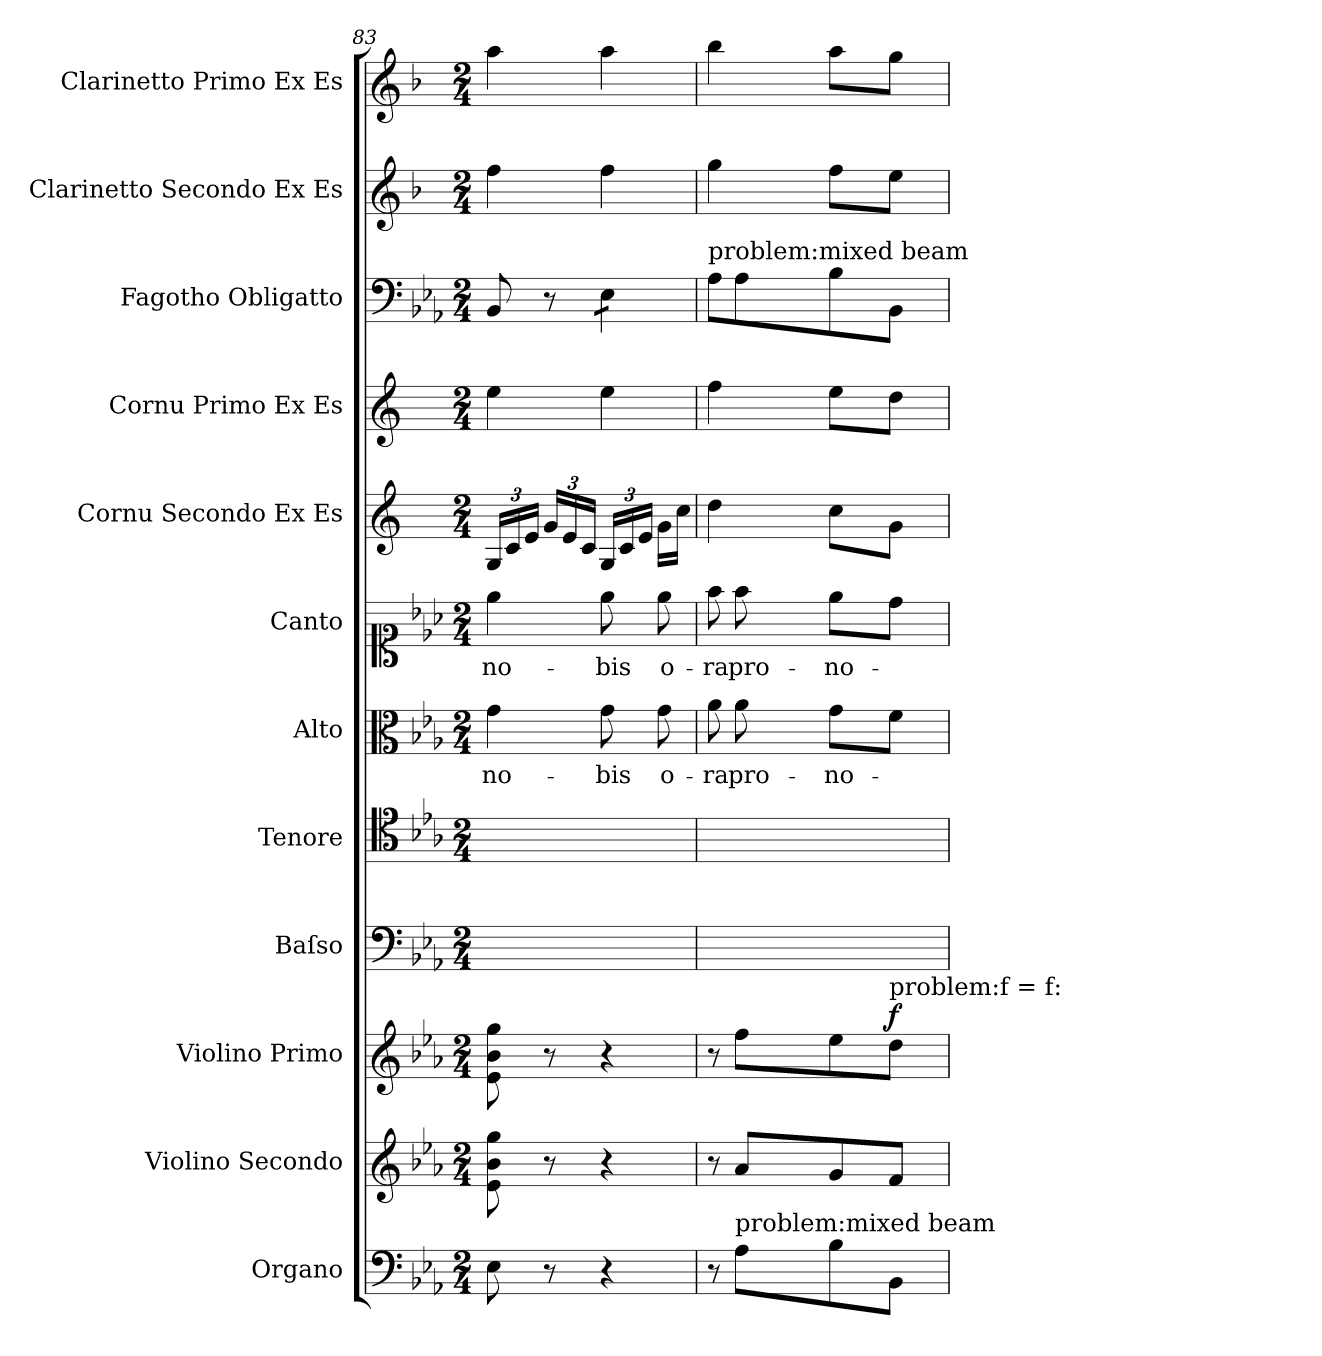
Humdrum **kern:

**kern	**kern	**kern	**dynam	**kern	**kern	**kern	**text	**kern	**text	**kern	**kern	**kern	**kern	**kern
*part12	*part11	*part10	*part10	*part9	*part8	*part7	*part7	*part6	*part6	*part5	*part4	*part3	*part2	*part1
*staff12	*staff11	*staff10	*staff10	*staff9	*staff8	*staff7	*staff7	*staff6	*staff6	*staff5	*staff4	*staff3	*staff2	*staff1
*I"Organo	*I"Violino Secondo	*I"Violino Primo	*	*I"Baſso	*I"Tenore	*I"Alto	*	*I"Canto	*	*I"Cornu Secondo Ex Es	*I"Cornu Primo Ex Es	*I"Fagotho Obligatto	*I"Clarinetto Secondo Ex Es	*I"Clarinetto Primo Ex Es
*I'Org	*	*I'Vno I	*	*I'B.	*I'T.	*I'A.	*	*I'C.	*	*	*I'Cor I	*I'Fag.	*	*I'Cor I
*clefF4	*clefG2	*clefG2	*	*clefF4	*clefC4	*clefC3	*	*clefC1	*	*clefG2	*clefG2	*clefF4	*clefG2	*clefG2
*	*	*	*	*	*	*	*	*	*	*ITrd5c9	*ITrd5c9	*	*ITrd1c2	*ITrd1c2
*k[b-e-a-]	*k[b-e-a-]	*k[b-e-a-]	*	*k[b-e-a-]	*k[b-e-a-]	*k[b-e-a-]	*	*k[b-e-a-]	*	*k[b-e-a-]	*k[b-e-a-]	*k[b-e-a-]	*k[b-e-a-]	*k[b-e-a-]
*c:	*c:	*c:	*	*c:	*c:	*c:	*	*c:	*	*c:	*c:	*c:	*c:	*c:
*M2/4	*M2/4	*M2/4	*	*M2/4	*M2/4	*M2/4	*	*M2/4	*	*M2/4	*M2/4	*M2/4	*M2/4	*M2/4
=83	=83	=83	=83	=83	=83	=83	=83	=83	=83	=83	=83	=83	=83	=83
8E-\	8e-\ 8b-\ 8gg\	8e-\ 8b-\ 8gg\	.	2ryy	2ryy	4g\	-no-	4ee-\	-no-	24BB-/LL	4g\	8BB-/	4ee-\	4gg\
.	.	.	.	.	.	.	.	.	.	24E-/	.	.	.	.
.	.	.	.	.	.	.	.	.	.	24G/JJ	.	.	.	.
8r	8r	8r	.	.	.	.	.	.	.	24B-/LL	.	8r	.	.
.	.	.	.	.	.	.	.	.	.	24G/	.	.	.	.
.	.	.	.	.	.	.	.	.	.	24E-/JJ	.	.	.	.
*	*	*	*	*	*	*	*	*	*	*	*	*tremolo	*	*
4r	4r	4r	.	.	.	8g\	-bis	8ee-\	-bis	24BB-/LL	4g\	8E-\L	4ee-\	4gg\
.	.	.	.	.	.	.	.	.	.	24E-/	.	.	.	.
.	.	.	.	.	.	.	.	.	.	24G/JJ	.	.	.	.
.	.	.	.	.	.	8g\	o-	8ee-\	o-	16B-\LL	.	8E-\J	.	.
*	*	*	*	*	*	*	*	*	*	*	*	*Xtremolo	*	*
.	.	.	.	.	.	.	.	.	.	16e-\JJ	.	.	.	.
=84	=84	=84	=84	=84	=84	=84	=84	=84	=84	=84	=84	=84	=84	=84
!	!	!	!	!	!	!	!	!	!	!	!	!LO:TX:a:t=problem&colon;mixed beam	!	!
8r	8r	8r	.	2ryy	2ryy	8a-\	-ra	8ff\	-ra	4f\	4a-\	8A-\L	4ff\	4aa-\
!LO:TX:a:t=problem&colon;mixed beam	!	!	!	!	!	!	!	!	!	!	!	!	!	!
8A-\L	8a-/L	8ff\L	.	.	.	8a-\	pro-	8ff\	pro-	.	.	8A-\	.	.
8B-\	8g/	8ee-\	.	.	.	8g\L	-no-	8ee-\L	-no-	8e-\L	8g\L	8B-\	8ee-\L	8gg\L
!	!	!LO:TX:a:t=problem&colon;f = f&colon;	!	!	!	!	!	!	!	!	!	!	!	!
!	!	!	!LO:DY:a	!	!	!	!	!	!	!	!	!	!	!
8BB-\J	8f/J	8dd\J	f	.	.	8f\J	.	8dd\J	.	8B-\J	8f\J	8BB-\J	8dd\J	8ff\J
=	=	=	=	=	=	=	=	=	=	=	=	=	=	=
*-	*-	*-	*-	*-	*-	*-	*-	*-	*-	*-	*-	*-	*-	*-
